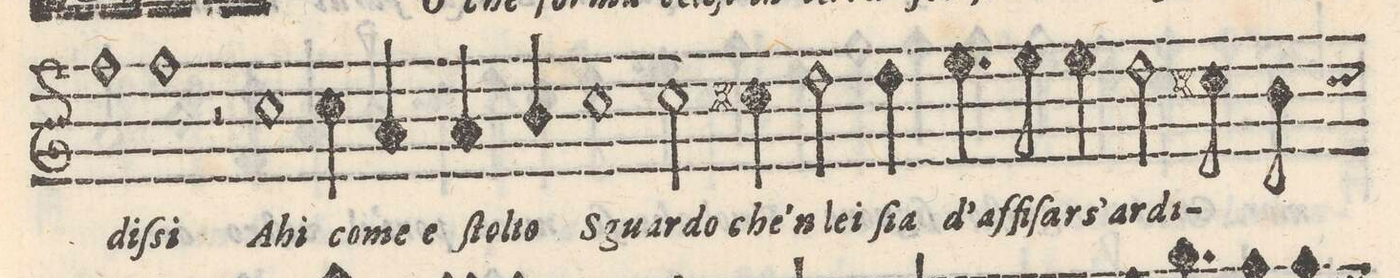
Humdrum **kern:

**kern	**text
*I"CANTO	*
*clefG2	*
*k[]	*
*met(C)	*
*M2/1	*
*Xcol	*
=5-	=5-
1ff	diſ-
1ff	-si
=6-	=6-
2r	.
1ccny	Ahi
4cc\	co-
4a/	-me e
=7-	=7-
4a/	ſtol-
4b/	-to
1cc	Sguar-
2cc\	-do
=8-	=8-
4cc#X\	che`n
2dd\	lei
4dd\	ſia
4.ee\	d`aſ-
8ee\	-ſi-
4ee\	-far
2dd\	s`ar-
=9-	=9-
8cc#X\	-di-
8b\	.
*-	*-
